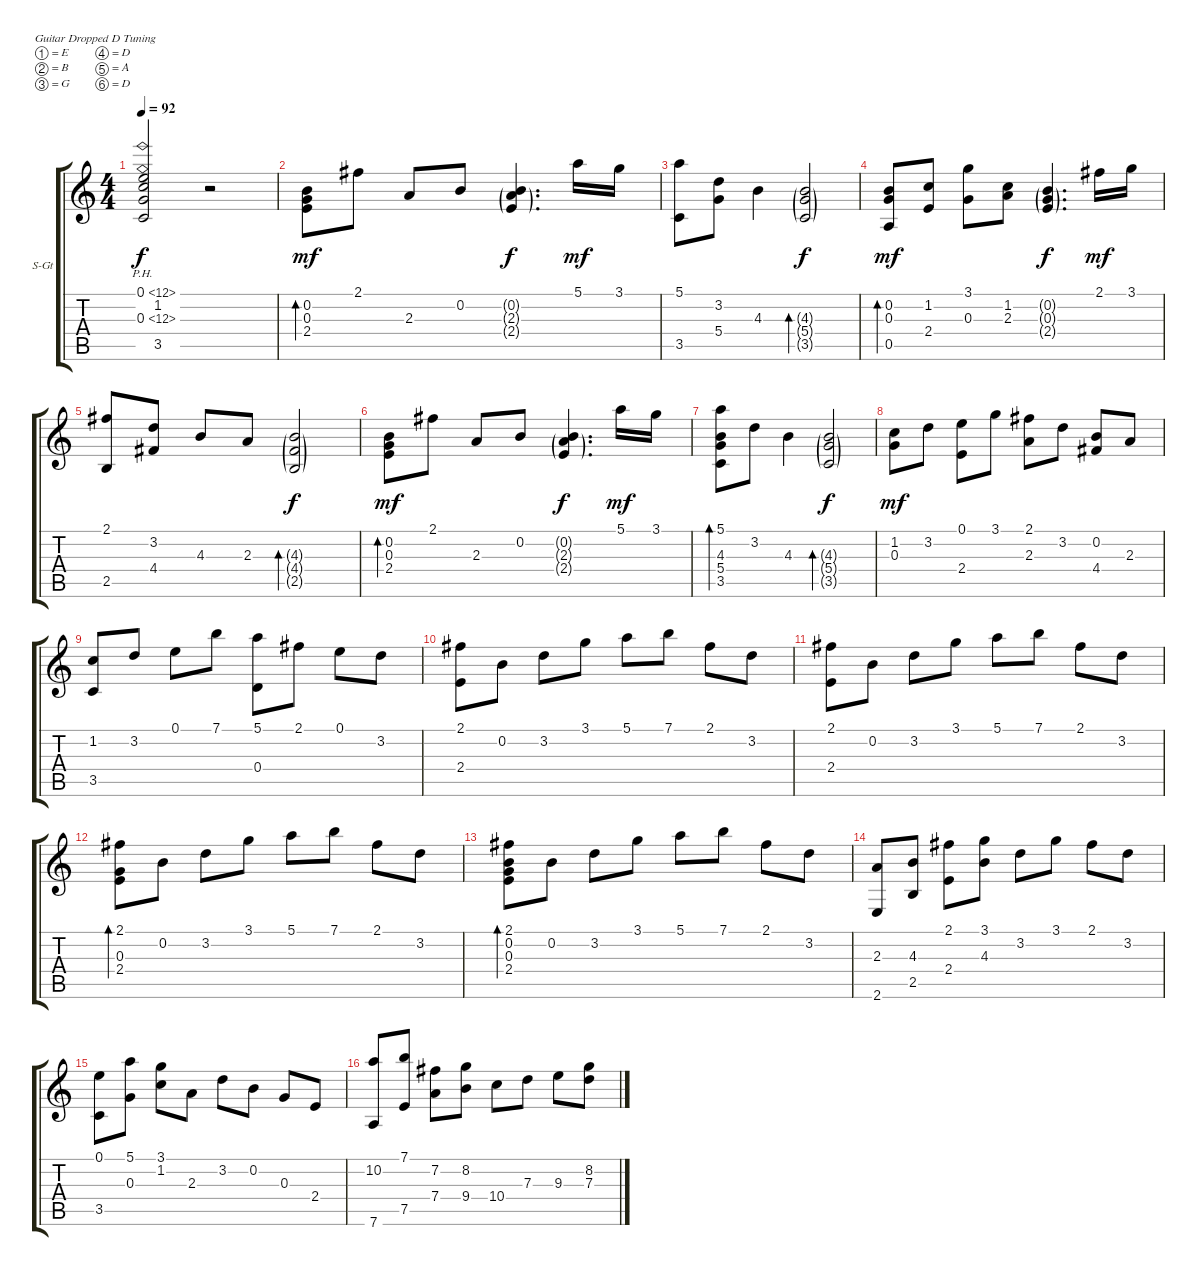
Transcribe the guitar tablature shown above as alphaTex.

\bracketExtendMode groupsimilarinstruments
\firstSystemTrackNameOrientation horizontal
\otherSystemsTrackNameOrientation horizontal
\track ("Steel Guitar" "S-Gt") {instrument acousticguitarsteel}
\staff {score tabs}
\tuning (E4 B3 G3 D3 A2 D2)
\ts (4 4)
\tempo 92
\clef g2
\ks c
(0.1{ph 12 t} 1.2{t} 0.3{ph 12 t} 3.5{t}).2{dy f} r.2 |
(0.2 0.3 2.4).8{bd 60 dy mf} 2.1.8 2.3.8 0.2.8 (0.2{g} 2.3{g} 2.4{g}).4{d dy f} 5.1.16{dy mf} 3.1.16 |
(5.1 3.5).8 (3.2 5.4).8 4.3.4 (4.3{g} 5.4{g} 3.5{g}).2{bd 60 dy f} |
(0.2 0.3 0.5).8{bd 60 dy mf} (1.2 2.4).8 (3.1 0.3).8 (1.2 2.3).8 (0.2{g} 0.3{g} 2.4{g}).4{d dy f} 2.1.16{dy mf} 3.1.16 |
(2.1 2.5).8 (3.2 4.4).8 4.3.8 2.3.8 (4.3{g} 4.4{g} 2.5{g}).2{bd 60 dy f} |
(0.2 0.3 2.4).8{bd 60 dy mf} 2.1.8 2.3.8 0.2.8 (0.2{g} 2.3{g} 2.4{g}).4{d dy f} 5.1.16{dy mf} 3.1.16 |
(5.1 4.3 5.4 3.5).8{bd 60} 3.2.8 4.3.4 (4.3{g} 5.4{g} 3.5{g}).2{bd 60 dy f} |
(1.2 0.3).8{dy mf} 3.2.8 (0.1 2.4).8 3.1.8 (2.1 2.3).8 3.2.8 (0.2 4.4).8 2.3.8 |
(1.2 3.5).8 3.2.8 0.1.8 7.1.8 (5.1 0.4).8 2.1.8 0.1.8 3.2.8 |
(2.1 2.4).8 0.2.8 3.2.8 3.1.8 5.1.8 7.1.8 2.1.8 3.2.8 |
(2.1 2.4).8 0.2.8 3.2.8 3.1.8 5.1.8 7.1.8 2.1.8 3.2.8 |
(2.1 0.3 2.4).8{bd 60} 0.2.8 3.2.8 3.1.8 5.1.8 7.1.8 2.1.8 3.2.8 |
(2.1 0.2 0.3 2.4).8{bd 60} 0.2.8 3.2.8 3.1.8 5.1.8 7.1.8 2.1.8 3.2.8 |
(2.3 2.6).8 (4.3 2.5).8 (2.1 2.4).8 (3.1 4.3).8 3.2.8 3.1.8 2.1.8 3.2.8 |
(0.1 3.5).8 (5.1 0.3).8 (3.1 1.2).8 2.3.8 3.2.8 0.2.8 0.3.8 2.4.8 |
(10.2 7.6).8 (7.1 7.5).8 (7.2 7.4).8 (8.2 9.4).8 10.4.8 7.3.8 9.3.8 (8.2 7.3).8
